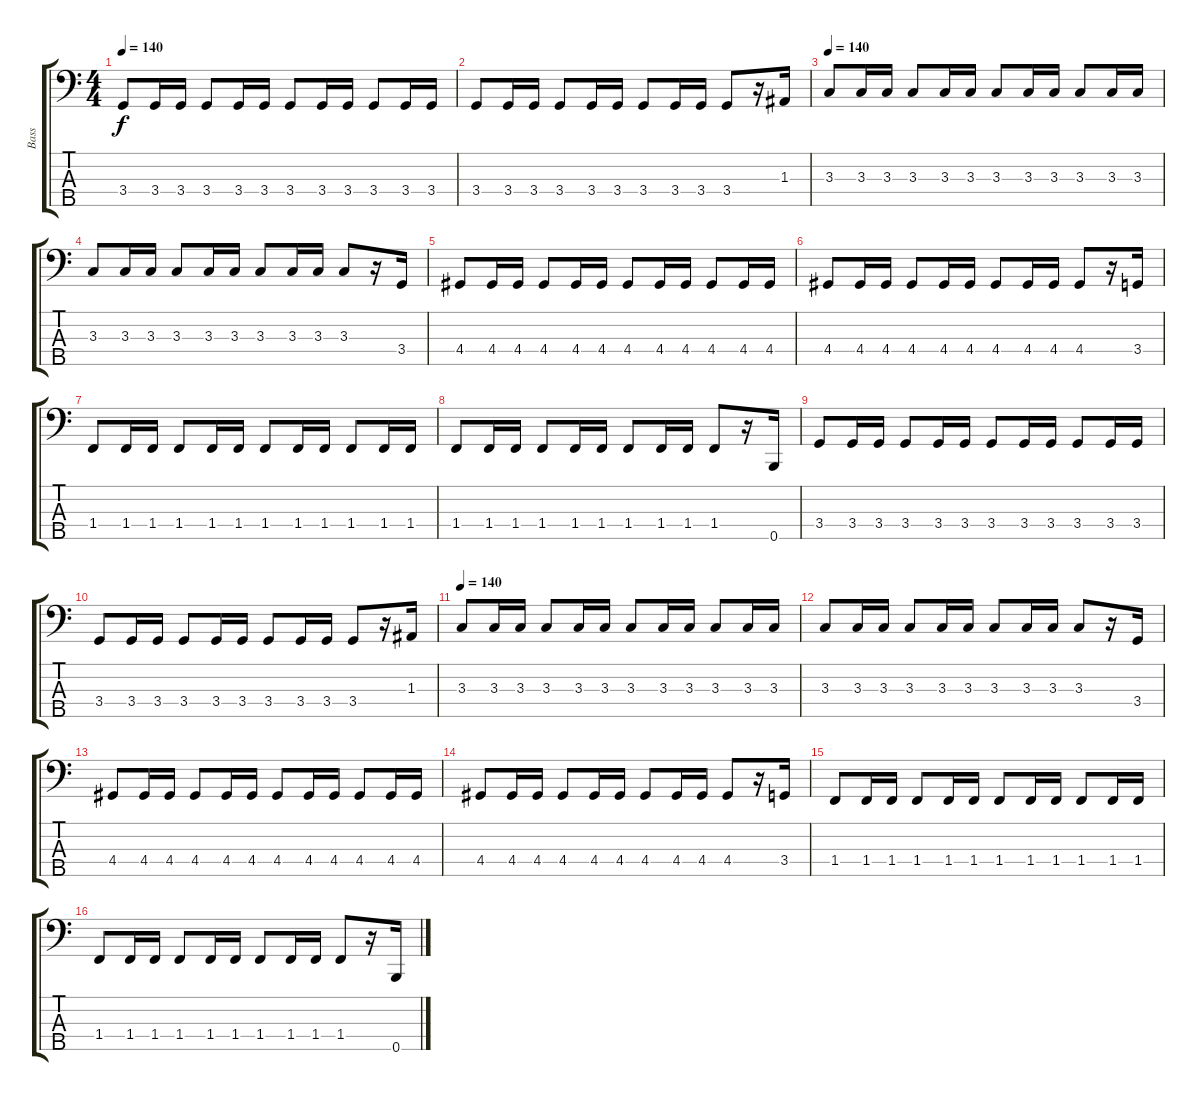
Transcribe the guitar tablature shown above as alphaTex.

\track ("Bass" "Bass") {instrument electricbassfinger}
\staff {score tabs}
\tuning (G2 D2 A1 E1 B0) {hide}
\ts (4 4)
\tempo 140
\clef f4
\ks c
3.4.8{dy f} 3.4.16 3.4.16 3.4.8 3.4.16 3.4.16 3.4.8 3.4.16 3.4.16 3.4.8 3.4.16 3.4.16 |
3.4.8 3.4.16 3.4.16 3.4.8 3.4.16 3.4.16 3.4.8 3.4.16 3.4.16 3.4.8 r.16 1.3.16 |
\tempo 140
3.3.8 3.3.16 3.3.16 3.3.8 3.3.16 3.3.16 3.3.8 3.3.16 3.3.16 3.3.8 3.3.16 3.3.16 |
3.3.8 3.3.16 3.3.16 3.3.8 3.3.16 3.3.16 3.3.8 3.3.16 3.3.16 3.3.8 r.16 3.4.16 |
4.4.8 4.4.16 4.4.16 4.4.8 4.4.16 4.4.16 4.4.8 4.4.16 4.4.16 4.4.8 4.4.16 4.4.16 |
4.4.8 4.4.16 4.4.16 4.4.8 4.4.16 4.4.16 4.4.8 4.4.16 4.4.16 4.4.8 r.16 3.4.16 |
1.4.8 1.4.16 1.4.16 1.4.8 1.4.16 1.4.16 1.4.8 1.4.16 1.4.16 1.4.8 1.4.16 1.4.16 |
1.4.8 1.4.16 1.4.16 1.4.8 1.4.16 1.4.16 1.4.8 1.4.16 1.4.16 1.4.8 r.16 0.5.16 |
3.4.8 3.4.16 3.4.16 3.4.8 3.4.16 3.4.16 3.4.8 3.4.16 3.4.16 3.4.8 3.4.16 3.4.16 |
3.4.8{volume 8} 3.4.16 3.4.16 3.4.8 3.4.16 3.4.16 3.4.8 3.4.16 3.4.16 3.4.8 r.16 1.3.16 |
\tempo 140
3.3.8 3.3.16 3.3.16 3.3.8 3.3.16 3.3.16 3.3.8 3.3.16 3.3.16 3.3.8 3.3.16 3.3.16 |
3.3.8{volume 0} 3.3.16 3.3.16 3.3.8 3.3.16 3.3.16 3.3.8 3.3.16 3.3.16 3.3.8 r.16 3.4.16 |
4.4.8 4.4.16 4.4.16 4.4.8 4.4.16 4.4.16 4.4.8 4.4.16 4.4.16 4.4.8 4.4.16 4.4.16 |
4.4.8 4.4.16 4.4.16 4.4.8 4.4.16 4.4.16 4.4.8 4.4.16 4.4.16 4.4.8 r.16 3.4.16 |
1.4.8 1.4.16 1.4.16 1.4.8 1.4.16 1.4.16 1.4.8 1.4.16 1.4.16 1.4.8 1.4.16 1.4.16 |
1.4.8 1.4.16 1.4.16 1.4.8 1.4.16 1.4.16 1.4.8 1.4.16 1.4.16 1.4.8 r.16 0.5.16
